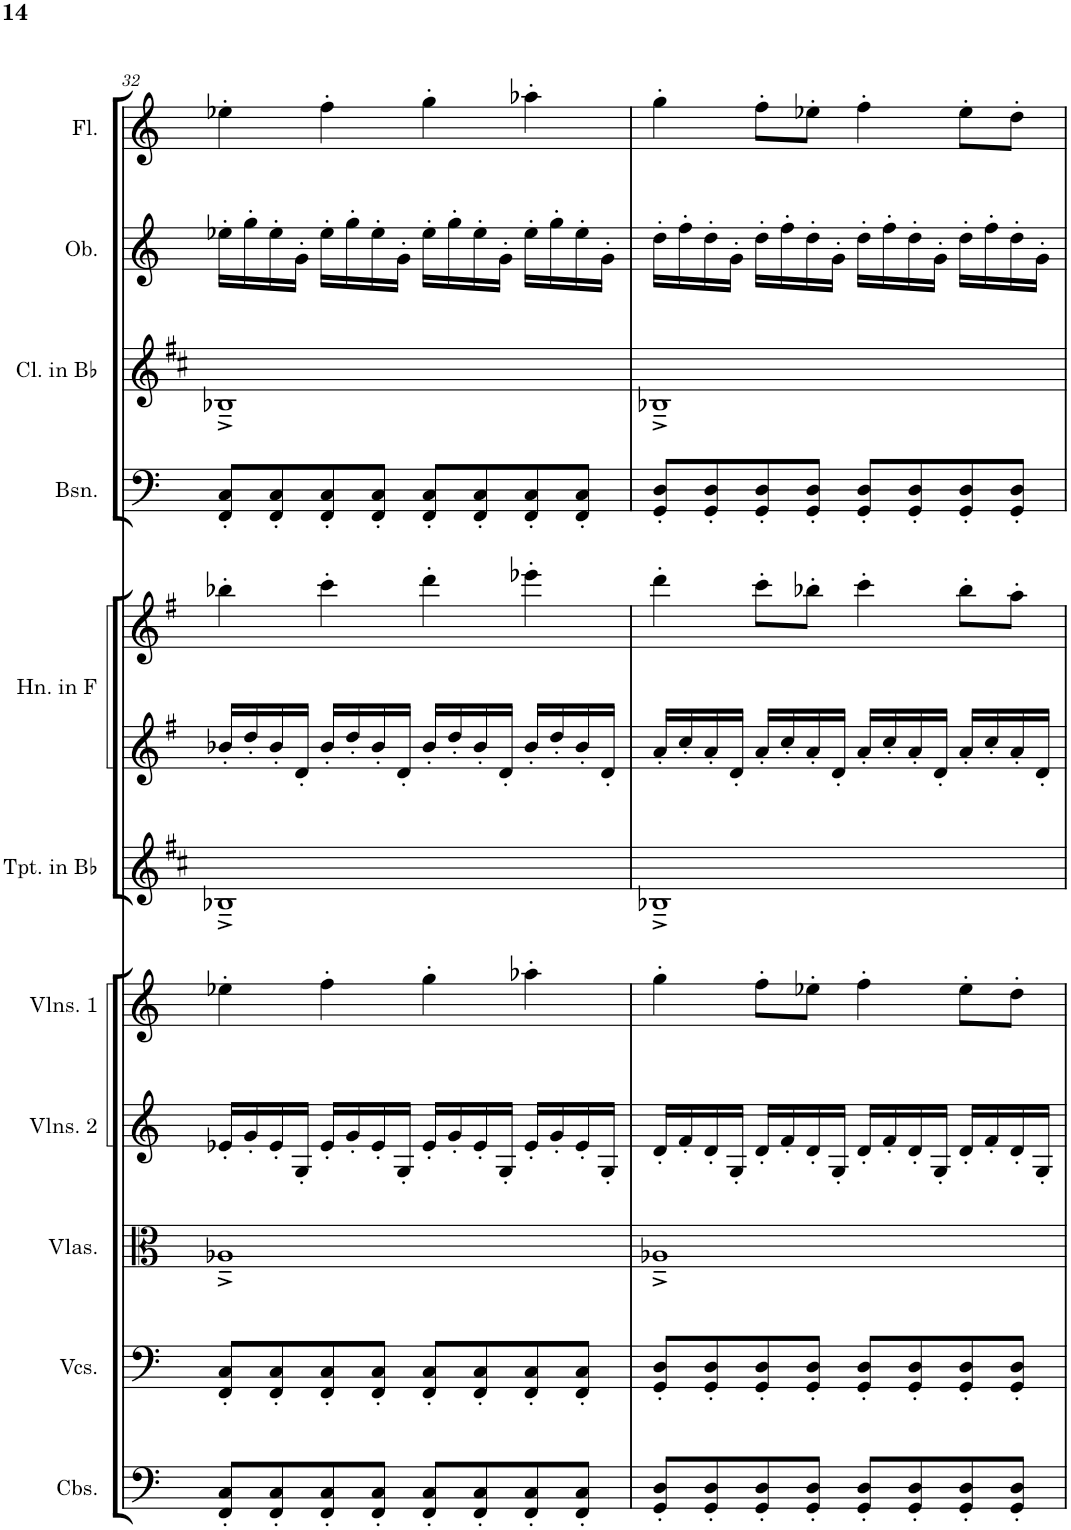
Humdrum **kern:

**kern	**kern	**kern	**kern	**kern	**kern	**kern	**kern	**kern	**kern	**kern	**kern
*part11	*part10	*part9	*part8	*part7	*part6	*part5	*part5	*part4	*part3	*part2	*part1
*staff12	*staff11	*staff10	*staff9	*staff8	*staff7	*staff6	*staff5	*staff4	*staff3	*staff2	*staff1
*I"Contrabasses	*I"Violoncellos	*I"Violas	*I"Violins 2	*I"Violins 1	*I"Trumpets in Bb	*I"Horns in F	*	*I"Bassoons	*I"Clarinets in Bb	*I"Oboes	*I"Flutes
*I'Cbs.	*I'Vcs.	*I'Vlas.	*I'Vlns. 2	*I'Vlns. 1	*I'Tpt. in Bb	*I'Hn. in F	*	*I'Bsn.	*I'Cl. in Bb	*I'Ob.	*I'Fl.
!!LO:PB:g=z
*clefF4	*clefF4	*clefC3	*clefG2	*clefG2	*clefG2	*clefG2	*clefG2	*clefF4	*clefG2	*clefG2	*clefG2
*Trd7c12	*	*	*	*	*Trd1c2	*Trd4c7	*Trd4c7	*	*Trd1c2	*	*
*k[]	*k[]	*k[]	*k[]	*k[]	*k[f#c#]	*k[f#]	*k[f#]	*k[]	*k[f#c#]	*k[]	*k[]
*M4/4	*M4/4	*M4/4	*M4/4	*M4/4	*M4/4	*M4/4	*M4/4	*M4/4	*M4/4	*M4/4	*M4/4
=32	=32	=32	=32	=32	=32	=32	=32	=32	=32	=32	=32
8FF/' 8C/'L	8FF/' 8C/'L	1A-X~^	16e-X'/LL	4ee-X'\	1B-X~^	16b-X'/LL	4bb-X'\	8FF/' 8C/'L	1B-X~^	16ee-X'\LL	4ee-X'\
.	.	.	16g'/	.	.	16dd'/	.	.	.	16gg'\	.
8FF/' 8C/'	8FF/' 8C/'	.	16e-'/	.	.	16b-'/	.	8FF/' 8C/'	.	16ee-'\	.
.	.	.	16G'/JJ	.	.	16d'/JJ	.	.	.	16g'\JJ	.
8FF/' 8C/'	8FF/' 8C/'	.	16e-'/LL	4ff'\	.	16b-'/LL	4ccc'\	8FF/' 8C/'	.	16ee-'\LL	4ff'\
.	.	.	16g'/	.	.	16dd'/	.	.	.	16gg'\	.
8FF/' 8C/'J	8FF/' 8C/'J	.	16e-'/	.	.	16b-'/	.	8FF/' 8C/'J	.	16ee-'\	.
.	.	.	16G'/JJ	.	.	16d'/JJ	.	.	.	16g'\JJ	.
8FF/' 8C/'L	8FF/' 8C/'L	.	16e-'/LL	4gg'\	.	16b-'/LL	4ddd'\	8FF/' 8C/'L	.	16ee-'\LL	4gg'\
.	.	.	16g'/	.	.	16dd'/	.	.	.	16gg'\	.
8FF/' 8C/'	8FF/' 8C/'	.	16e-'/	.	.	16b-'/	.	8FF/' 8C/'	.	16ee-'\	.
.	.	.	16G'/JJ	.	.	16d'/JJ	.	.	.	16g'\JJ	.
8FF/' 8C/'	8FF/' 8C/'	.	16e-'/LL	4aa-X'\	.	16b-'/LL	4eee-X'\	8FF/' 8C/'	.	16ee-'\LL	4aa-X'\
.	.	.	16g'/	.	.	16dd'/	.	.	.	16gg'\	.
8FF/' 8C/'J	8FF/' 8C/'J	.	16e-'/	.	.	16b-'/	.	8FF/' 8C/'J	.	16ee-'\	.
.	.	.	16G'/JJ	.	.	16d'/JJ	.	.	.	16g'\JJ	.
=33	=33	=33	=33	=33	=33	=33	=33	=33	=33	=33	=33
8GG/' 8D/'L	8GG/' 8D/'L	1A-X~^	16d'/LL	4gg'\	1B-X~^	16a'/LL	4ddd'\	8GG/' 8D/'L	1B-X~^	16dd'\LL	4gg'\
.	.	.	16f'/	.	.	16cc'/	.	.	.	16ff'\	.
8GG/' 8D/'	8GG/' 8D/'	.	16d'/	.	.	16a'/	.	8GG/' 8D/'	.	16dd'\	.
.	.	.	16G'/JJ	.	.	16d'/JJ	.	.	.	16g'\JJ	.
8GG/' 8D/'	8GG/' 8D/'	.	16d'/LL	8ff'\L	.	16a'/LL	8ccc'\L	8GG/' 8D/'	.	16dd'\LL	8ff'\L
.	.	.	16f'/	.	.	16cc'/	.	.	.	16ff'\	.
8GG/' 8D/'J	8GG/' 8D/'J	.	16d'/	8ee-X'\J	.	16a'/	8bb-X'\J	8GG/' 8D/'J	.	16dd'\	8ee-X'\J
.	.	.	16G'/JJ	.	.	16d'/JJ	.	.	.	16g'\JJ	.
8GG/' 8D/'L	8GG/' 8D/'L	.	16d'/LL	4ff'\	.	16a'/LL	4ccc'\	8GG/' 8D/'L	.	16dd'\LL	4ff'\
.	.	.	16f'/	.	.	16cc'/	.	.	.	16ff'\	.
8GG/' 8D/'	8GG/' 8D/'	.	16d'/	.	.	16a'/	.	8GG/' 8D/'	.	16dd'\	.
.	.	.	16G'/JJ	.	.	16d'/JJ	.	.	.	16g'\JJ	.
8GG/' 8D/'	8GG/' 8D/'	.	16d'/LL	8ee-'\L	.	16a'/LL	8bb-'\L	8GG/' 8D/'	.	16dd'\LL	8ee-'\L
.	.	.	16f'/	.	.	16cc'/	.	.	.	16ff'\	.
8GG/' 8D/'J	8GG/' 8D/'J	.	16d'/	8dd'\J	.	16a'/	8aa'\J	8GG/' 8D/'J	.	16dd'\	8dd'\J
.	.	.	16G'/JJ	.	.	16d'/JJ	.	.	.	16g'\JJ	.
=	=	=	=	=	=	=	=	=	=	=	=
*-	*-	*-	*-	*-	*-	*-	*-	*-	*-	*-	*-
